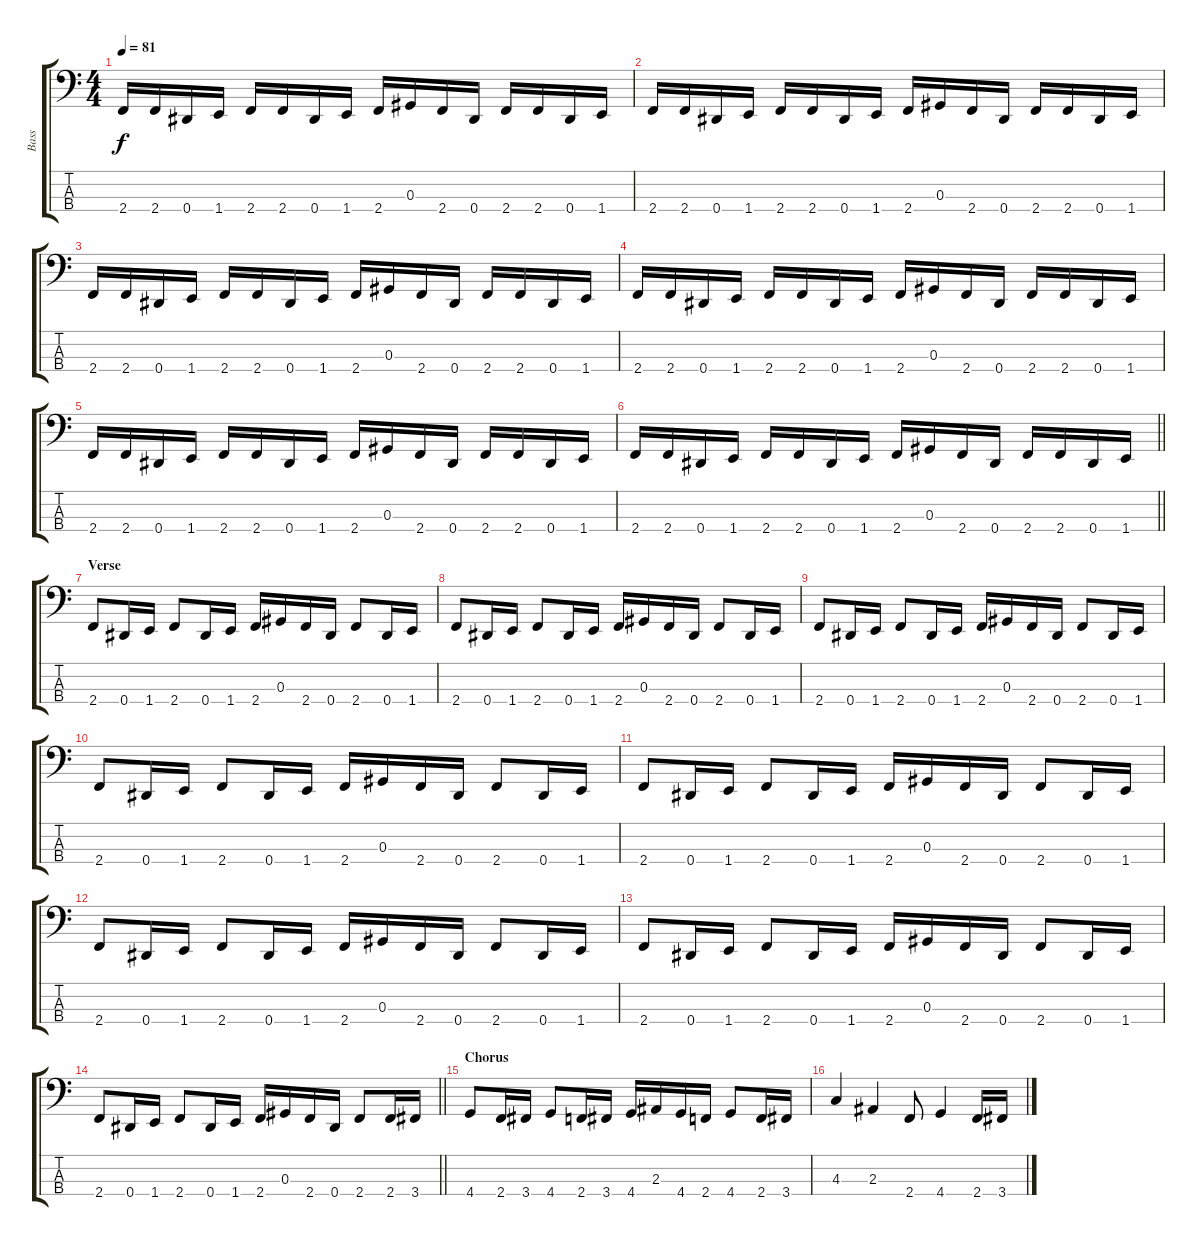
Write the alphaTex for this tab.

\track ("Bass" "Bass") {instrument electricbassfinger}
\staff {score tabs}
\tuning (Gb2 Db2 Ab1 Eb1) {hide}
\ts (4 4)
\tempo 81
\clef f4
\ks c
2.4.16{dy f} 2.4.16 0.4.16 1.4.16 2.4.16 2.4.16 0.4.16 1.4.16 2.4.16 0.3.16 2.4.16 0.4.16 2.4.16 2.4.16 0.4.16 1.4.16 |
2.4.16 2.4.16 0.4.16 1.4.16 2.4.16 2.4.16 0.4.16 1.4.16 2.4.16 0.3.16 2.4.16 0.4.16 2.4.16 2.4.16 0.4.16 1.4.16 |
2.4.16 2.4.16 0.4.16 1.4.16 2.4.16 2.4.16 0.4.16 1.4.16 2.4.16 0.3.16 2.4.16 0.4.16 2.4.16 2.4.16 0.4.16 1.4.16 |
2.4.16 2.4.16 0.4.16 1.4.16 2.4.16 2.4.16 0.4.16 1.4.16 2.4.16 0.3.16 2.4.16 0.4.16 2.4.16 2.4.16 0.4.16 1.4.16 |
2.4.16 2.4.16 0.4.16 1.4.16 2.4.16 2.4.16 0.4.16 1.4.16 2.4.16 0.3.16 2.4.16 0.4.16 2.4.16 2.4.16 0.4.16 1.4.16 |
\barLineRight lightlight
2.4.16 2.4.16 0.4.16 1.4.16 2.4.16 2.4.16 0.4.16 1.4.16 2.4.16 0.3.16 2.4.16 0.4.16 2.4.16 2.4.16 0.4.16 1.4.16 |
\section ("" "Verse")
2.4.8 0.4.16 1.4.16 2.4.8 0.4.16 1.4.16 2.4.16 0.3.16 2.4.16 0.4.16 2.4.8 0.4.16 1.4.16 |
2.4.8 0.4.16 1.4.16 2.4.8 0.4.16 1.4.16 2.4.16 0.3.16 2.4.16 0.4.16 2.4.8 0.4.16 1.4.16 |
2.4.8 0.4.16 1.4.16 2.4.8 0.4.16 1.4.16 2.4.16 0.3.16 2.4.16 0.4.16 2.4.8 0.4.16 1.4.16 |
2.4.8 0.4.16 1.4.16 2.4.8 0.4.16 1.4.16 2.4.16 0.3.16 2.4.16 0.4.16 2.4.8 0.4.16 1.4.16 |
2.4.8 0.4.16 1.4.16 2.4.8 0.4.16 1.4.16 2.4.16 0.3.16 2.4.16 0.4.16 2.4.8 0.4.16 1.4.16 |
2.4.8 0.4.16 1.4.16 2.4.8 0.4.16 1.4.16 2.4.16 0.3.16 2.4.16 0.4.16 2.4.8 0.4.16 1.4.16 |
2.4.8 0.4.16 1.4.16 2.4.8 0.4.16 1.4.16 2.4.16 0.3.16 2.4.16 0.4.16 2.4.8 0.4.16 1.4.16 |
\barLineRight lightlight
2.4.8 0.4.16 1.4.16 2.4.8 0.4.16 1.4.16 2.4.16 0.3.16 2.4.16 0.4.16 2.4.8 2.4.16 3.4.16 |
\section ("" "Chorus")
4.4.8 2.4.16 3.4.16 4.4.8 2.4.16 3.4.16 4.4.16 2.3.16 4.4.16 2.4.16 4.4.8 2.4.16 3.4.16 |
4.3.4 2.3.4 2.4.8 4.4.4 2.4.16 3.4.16
